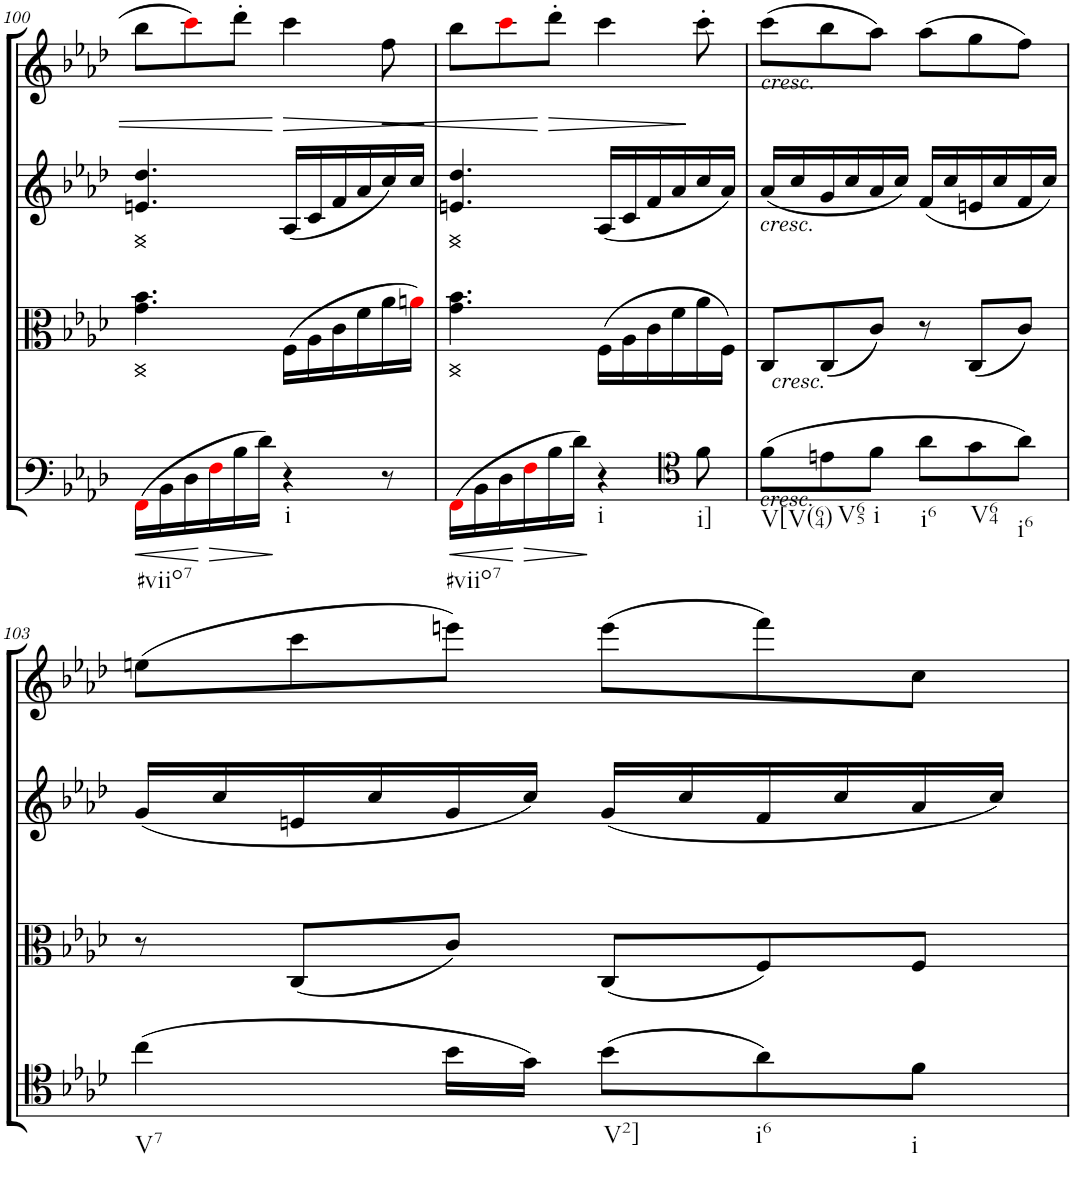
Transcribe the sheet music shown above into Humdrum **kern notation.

**kern	**dynam	**kern	**dynam	**kern	**dynam	**kern	**dynam
*part4	*part4	*part3	*part3	*part2	*part2	*part1	*part1
*staff4	*staff4	*staff3	*staff3	*staff2	*staff2	*staff1	*staff1
*I"Cello	*	*I"Viola	*	*I"2nd Violin	*	*I"1st Violin	*
*	*	*I'Vla	*	*I'Vln	*	*I'Vln	*
!!LO:PB:g=z
*clefF4	*	*clefC3	*	*clefG2	*	*clefG2	*
*k[b-e-a-d-]	*	*k[b-e-a-d-]	*	*k[b-e-a-d-]	*	*k[b-e-a-d-]	*
*M6/8	*	*M6/8	*	*M6/8	*	*M6/8	*
=100	=100	=100	=100	=100	=100	=100	=100
!LO:TX:b:t=#viio7	!	!	!	!	!	!	!
!	!LO:HP:b	!	!LO:HP:b	!	!LO:HP:b	!	!
(16FFi\LL	<	4.g\ 4.b-\	<	4.en/ 4.dd-/	<	8bb-\L	.
16BB-\	.	.	.	.	.	.	.
16D-\	.	.	.	.	.	8ccci\	.
!	!LO:HP:n=1:b	!	!	!	!	!	!
16Fi\	[ >	.	.	.	.	.	.
16B-\	.	.	.	.	.	8ddd-'\J	.
16d-\JJ)	.	.	.	.	.	.	.
!LO:TX:b:t=i	!	!	!	!	!	!	!
!	!	!	!LO:HP:b	!	!LO:HP:b	!	!LO:HP:b
4r	]	(16F\LL	>	(16A-/LL	>	4ccc\	>
.	.	16A-\	.	16c/	.	.	.
.	.	16c\	.	16f/	.	.	.
.	.	16f\	.	16a-/	.	.	.
!	!	!	!	!	!	!	!LO:HP:b
8r	.	16a-\	.	16cc/)	.	8ff\	<
.	.	16ani\JJ)	.	16cc/JJ	.	.	.
.	.	.	[ ]	.	[ ]	.	]
=101	=101	=101	=101	=101	=101	=101	=101
!LO:TX:b:t=#viio7	!	!	!	!	!	!	!
!	!LO:HP:b	!	!LO:HP:b	!	!LO:HP:b	!	!
(16FFi\LL	<	4.g\ 4.b-\	<	4.en/ 4.dd-/	>	8bb-\L	.
16BB-\	.	.	.	.	.	.	.
16D-\	.	.	.	.	.	8ccci\	.
!	!LO:HP:n=1:b	!	!	!	!	!	!
16Fi\	[ >	.	.	.	.	.	.
!	!	!	!	!	!	!	!LO:HP:n=1:b
16B-\	.	.	.	.	.	8ddd-'\J	[ >
16d-\JJ)	.	.	.	.	.	.	.
!LO:TX:b:t=i	!	!	!	!	!	!	!
!	!	!	!LO:HP:b	!	!LO:HP:b	!	!
4r	]	(16F\LL	>	(16A-/LL	<	4ccc\	.
.	.	16A-\	.	16c/	.	.	.
.	.	16c\	.	16f/	.	.	.
.	.	16f\	.	16a-/	.	.	.
*clefC4	*	*	*	*	*	*	*
!LO:TX:b:t=i]	!	!	!	!	!	!	!
8f\	.	16a-\	.	16cc/	.	8ccc'\	]
.	.	16F\JJ)	.	16a-/JJ)	.	.	.
.	.	.	[ ]	.	] [	.	.
=102	=102	=102	=102	=102	=102	=102	=102
!	!	!	!	!	!	!LO:TX:a:i:t=cresc.	!
!	!	!	!	!LO:TX:b:i:t=cresc.	!	!	!
!	!	!LO:TX:b:i:t=cresc.	!	!	!	!	!
!LO:TX:a:i:t=cresc.	!	!	!	!	!	!	!
!LO:TX:b:t=V[V(64)	!	!	!	!	!	!	!
(8f\L	.	8C/L	.	(16a-/LL	.	(8ccc\L	.
.	.	.	.	16cc/	.	.	.
!LO:TX:b:t=V65	!	!	!	!	!	!	!
8en\	.	(8C/	.	16g/	.	8bb-\	.
.	.	.	.	16cc/	.	.	.
!LO:TX:b:t=i	!	!	!	!	!	!	!
8f\J	.	8c/J)	.	16a-/	.	8aa-\J)	.
.	.	.	.	16cc/JJ)	.	.	.
!LO:TX:b:t=i6	!	!	!	!	!	!	!
8a-\L	.	8r	.	(16f/LL	.	(8aa-\L	.
.	.	.	.	16cc/	.	.	.
!LO:TX:b:t=V64	!	!	!	!	!	!	!
8g\	.	(8C/L	.	16en/	.	8gg\	.
.	.	.	.	16cc/	.	.	.
!LO:TX:b:t=i6	!	!	!	!	!	!	!
8a-\J)	.	8c/J)	.	16f/	.	8ff\J)	.
.	.	.	.	16cc/JJ)	.	.	.
!!LO:LB:g=z
=103	=103	=103	=103	=103	=103	=103	=103
!LO:TX:b:t=V7	!	!	!	!	!	!	!
(4cc\	.	8r	.	(16g/LL	.	(8een\L	.
.	.	.	.	16cc/	.	.	.
.	.	(8C/L	.	16en/	.	8ccc\	.
.	.	.	.	16cc/	.	.	.
16b-\LL	.	8c/J)	.	16g/	.	8eeen\J)	.
16g\JJ)	.	.	.	16cc/JJ)	.	.	.
!LO:TX:b:t=V2]	!	!	!	!	!	!	!
(8b-\L	.	(8C/L	.	(16g/LL	.	(8eee\L	.
.	.	.	.	16cc/	.	.	.
!LO:TX:b:t=i6	!	!	!	!	!	!	!
8a-\)	.	8F/)	.	16f/	.	8fff\)	.
.	.	.	.	16cc/	.	.	.
!LO:TX:b:t=i	!	!	!	!	!	!	!
8f\J	.	8F/J	.	16a-/	.	8cc\J	.
.	.	.	.	16cc/JJ)	.	.	.
=	=	=	=	=	=	=	=
*-	*-	*-	*-	*-	*-	*-	*-
